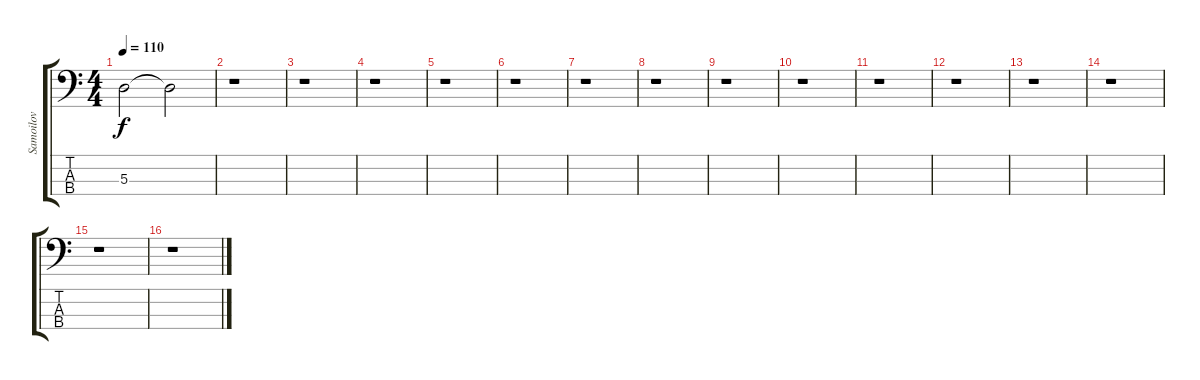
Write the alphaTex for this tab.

\track ("Samoilov" "Samoilov") {instrument electricbasspick}
\staff {score tabs}
\tuning (G2 D2 A1 E1) {hide}
\ts (4 4)
\tempo 110
\clef f4
\ks c
5.3.2{dy f} 5.3{t}.2 |
r.1 |
r.1 |
r.1 |
r.1 |
r.1 |
r.1 |
r.1 |
r.1 |
r.1 |
r.1 |
r.1 |
r.1 |
r.1 |
r.1 |
r.1
